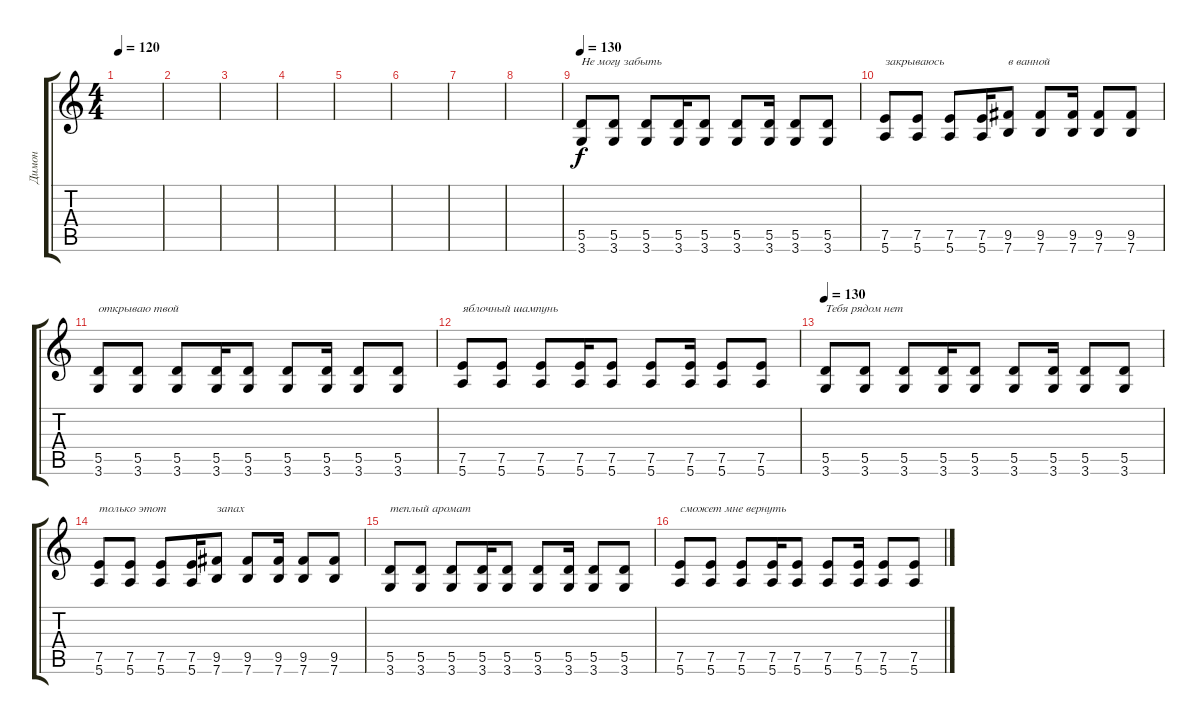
\track ("Димон" "Димон") {instrument overdrivenguitar}
\staff {score tabs}
\tuning (E4 B3 G3 D3 A2 E2) {hide}
\ts (4 4)
\tempo 120
\clef g2
\ks c
|
|
|
|
|
|
|
|
\tempo 130
(5.5 3.6).8{txt "Не могу забыть"} (5.5 3.6).8 (5.5 3.6).8 (5.5 3.6).16 (5.5 3.6).8 (5.5 3.6).8 (5.5 3.6).16 (5.5 3.6).8 (5.5 3.6).8 |
(7.5 5.6).8{txt "закрываюсь"} (7.5 5.6).8 (7.5 5.6).8 (7.5 5.6).16 (9.5 7.6).8{txt "в ванной"} (9.5 7.6).8 (9.5 7.6).16 (9.5 7.6).8 (9.5 7.6).8 |
(5.5 3.6).8{txt "открываю твой"} (5.5 3.6).8 (5.5 3.6).8 (5.5 3.6).16 (5.5 3.6).8 (5.5 3.6).8 (5.5 3.6).16 (5.5 3.6).8 (5.5 3.6).8 |
(7.5 5.6).8{txt "яблочный шампунь"} (7.5 5.6).8 (7.5 5.6).8 (7.5 5.6).16 (7.5 5.6).8 (7.5 5.6).8 (7.5 5.6).16 (7.5 5.6).8 (7.5 5.6).8 |
\tempo 130
(5.5 3.6).8{txt "Тебя рядом нет"} (5.5 3.6).8 (5.5 3.6).8 (5.5 3.6).16 (5.5 3.6).8 (5.5 3.6).8 (5.5 3.6).16 (5.5 3.6).8 (5.5 3.6).8 |
(7.5 5.6).8{txt "только этот"} (7.5 5.6).8 (7.5 5.6).8 (7.5 5.6).16 (9.5 7.6).8{txt "запах"} (9.5 7.6).8 (9.5 7.6).16 (9.5 7.6).8 (9.5 7.6).8 |
(5.5 3.6).8{txt "теплый аромат"} (5.5 3.6).8 (5.5 3.6).8 (5.5 3.6).16 (5.5 3.6).8 (5.5 3.6).8 (5.5 3.6).16 (5.5 3.6).8 (5.5 3.6).8 |
(7.5 5.6).8{txt "сможет мне вернуть"} (7.5 5.6).8 (7.5 5.6).8 (7.5 5.6).16 (7.5 5.6).8 (7.5 5.6).8 (7.5 5.6).16 (7.5 5.6).8 (7.5 5.6).8
